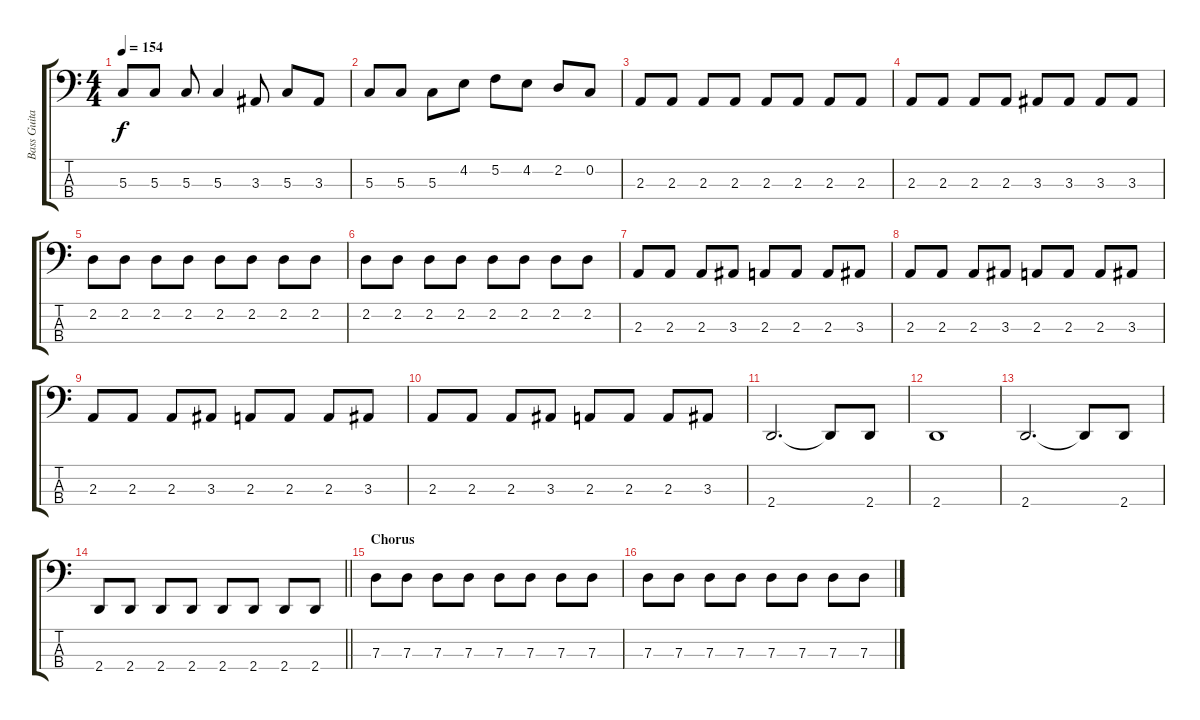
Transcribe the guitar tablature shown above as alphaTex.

\track ("Bass Guitar (Marc McKnight)" "Bass Guita") {instrument electricbasspick}
\staff {score tabs}
\tuning (F2 C2 G1 C1) {hide}
\ts (4 4)
\tempo 154
\clef f4
\ks c
5.3.8{dy f} 5.3.8 5.3.8 5.3.4 3.3.8 5.3.8 3.3.8 |
5.3.8 5.3.8 5.3.8 4.2.8 5.2.8 4.2.8 2.2.8 0.2.8 |
2.3.8 2.3.8 2.3.8 2.3.8 2.3.8 2.3.8 2.3.8 2.3.8 |
2.3.8 2.3.8 2.3.8 2.3.8 3.3.8 3.3.8 3.3.8 3.3.8 |
2.2.8 2.2.8 2.2.8 2.2.8 2.2.8 2.2.8 2.2.8 2.2.8 |
2.2.8 2.2.8 2.2.8 2.2.8 2.2.8 2.2.8 2.2.8 2.2.8 |
2.3.8 2.3.8 2.3.8 3.3.8 2.3.8 2.3.8 2.3.8 3.3.8 |
2.3.8 2.3.8 2.3.8 3.3.8 2.3.8 2.3.8 2.3.8 3.3.8 |
2.3.8 2.3.8 2.3.8 3.3.8 2.3.8 2.3.8 2.3.8 3.3.8 |
2.3.8 2.3.8 2.3.8 3.3.8 2.3.8 2.3.8 2.3.8 3.3.8 |
2.4.2{d} 2.4{t}.8 2.4.8 |
2.4.1 |
2.4.2{d} 2.4{t}.8 2.4.8 |
\barLineRight lightlight
2.4.8 2.4.8 2.4.8 2.4.8 2.4.8 2.4.8 2.4.8 2.4.8 |
\section ("" "Chorus")
7.3.8 7.3.8 7.3.8 7.3.8 7.3.8 7.3.8 7.3.8 7.3.8 |
7.3.8 7.3.8 7.3.8 7.3.8 7.3.8 7.3.8 7.3.8 7.3.8
